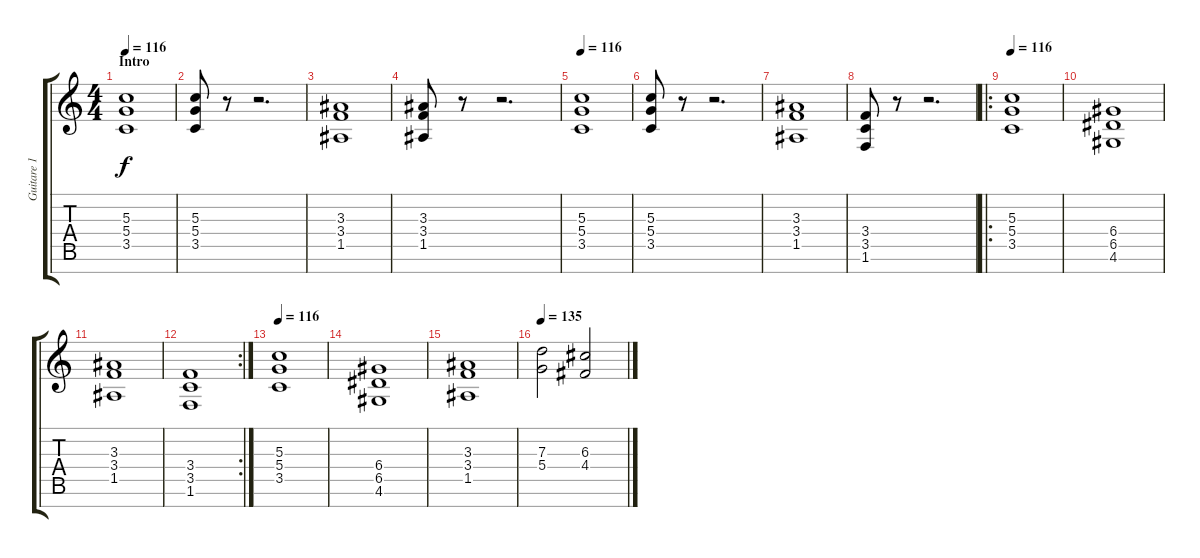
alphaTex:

\track ("Guitare 1" "Guitare 1") {instrument distortionguitar}
\staff {score tabs}
\tuning (E4 B3 G3 D3 A2 E2 B1) {hide}
\ts (4 4)
\section ("" "Intro")
\tempo 116
\clef g2
\ks c
(5.3 5.4 3.5).1{dy f instrument distortionguitar} |
(5.3 5.4 3.5).8 r.8 r.2{d} |
(3.3 3.4 1.5).1 |
(3.3 3.4 1.5).8 r.8 r.2{d} |
\tempo 116
(5.3 5.4 3.5).1 |
(5.3 5.4 3.5).8 r.8 r.2{d} |
(3.3 3.4 1.5).1 |
(3.4 3.5 1.6).8 r.8 r.2{d} |
\ro
\tempo 116
(5.3 5.4 3.5).1 |
(6.4 6.5 4.6).1 |
(3.3 3.4 1.5).1 |
\rc 2
(3.4 3.5 1.6).1 |
\tempo 116
(5.3 5.4 3.5).1 |
(6.4 6.5 4.6).1 |
(3.3 3.4 1.5).1 |
\tempo 135
(7.3 5.4).2 (6.3 4.4).2
